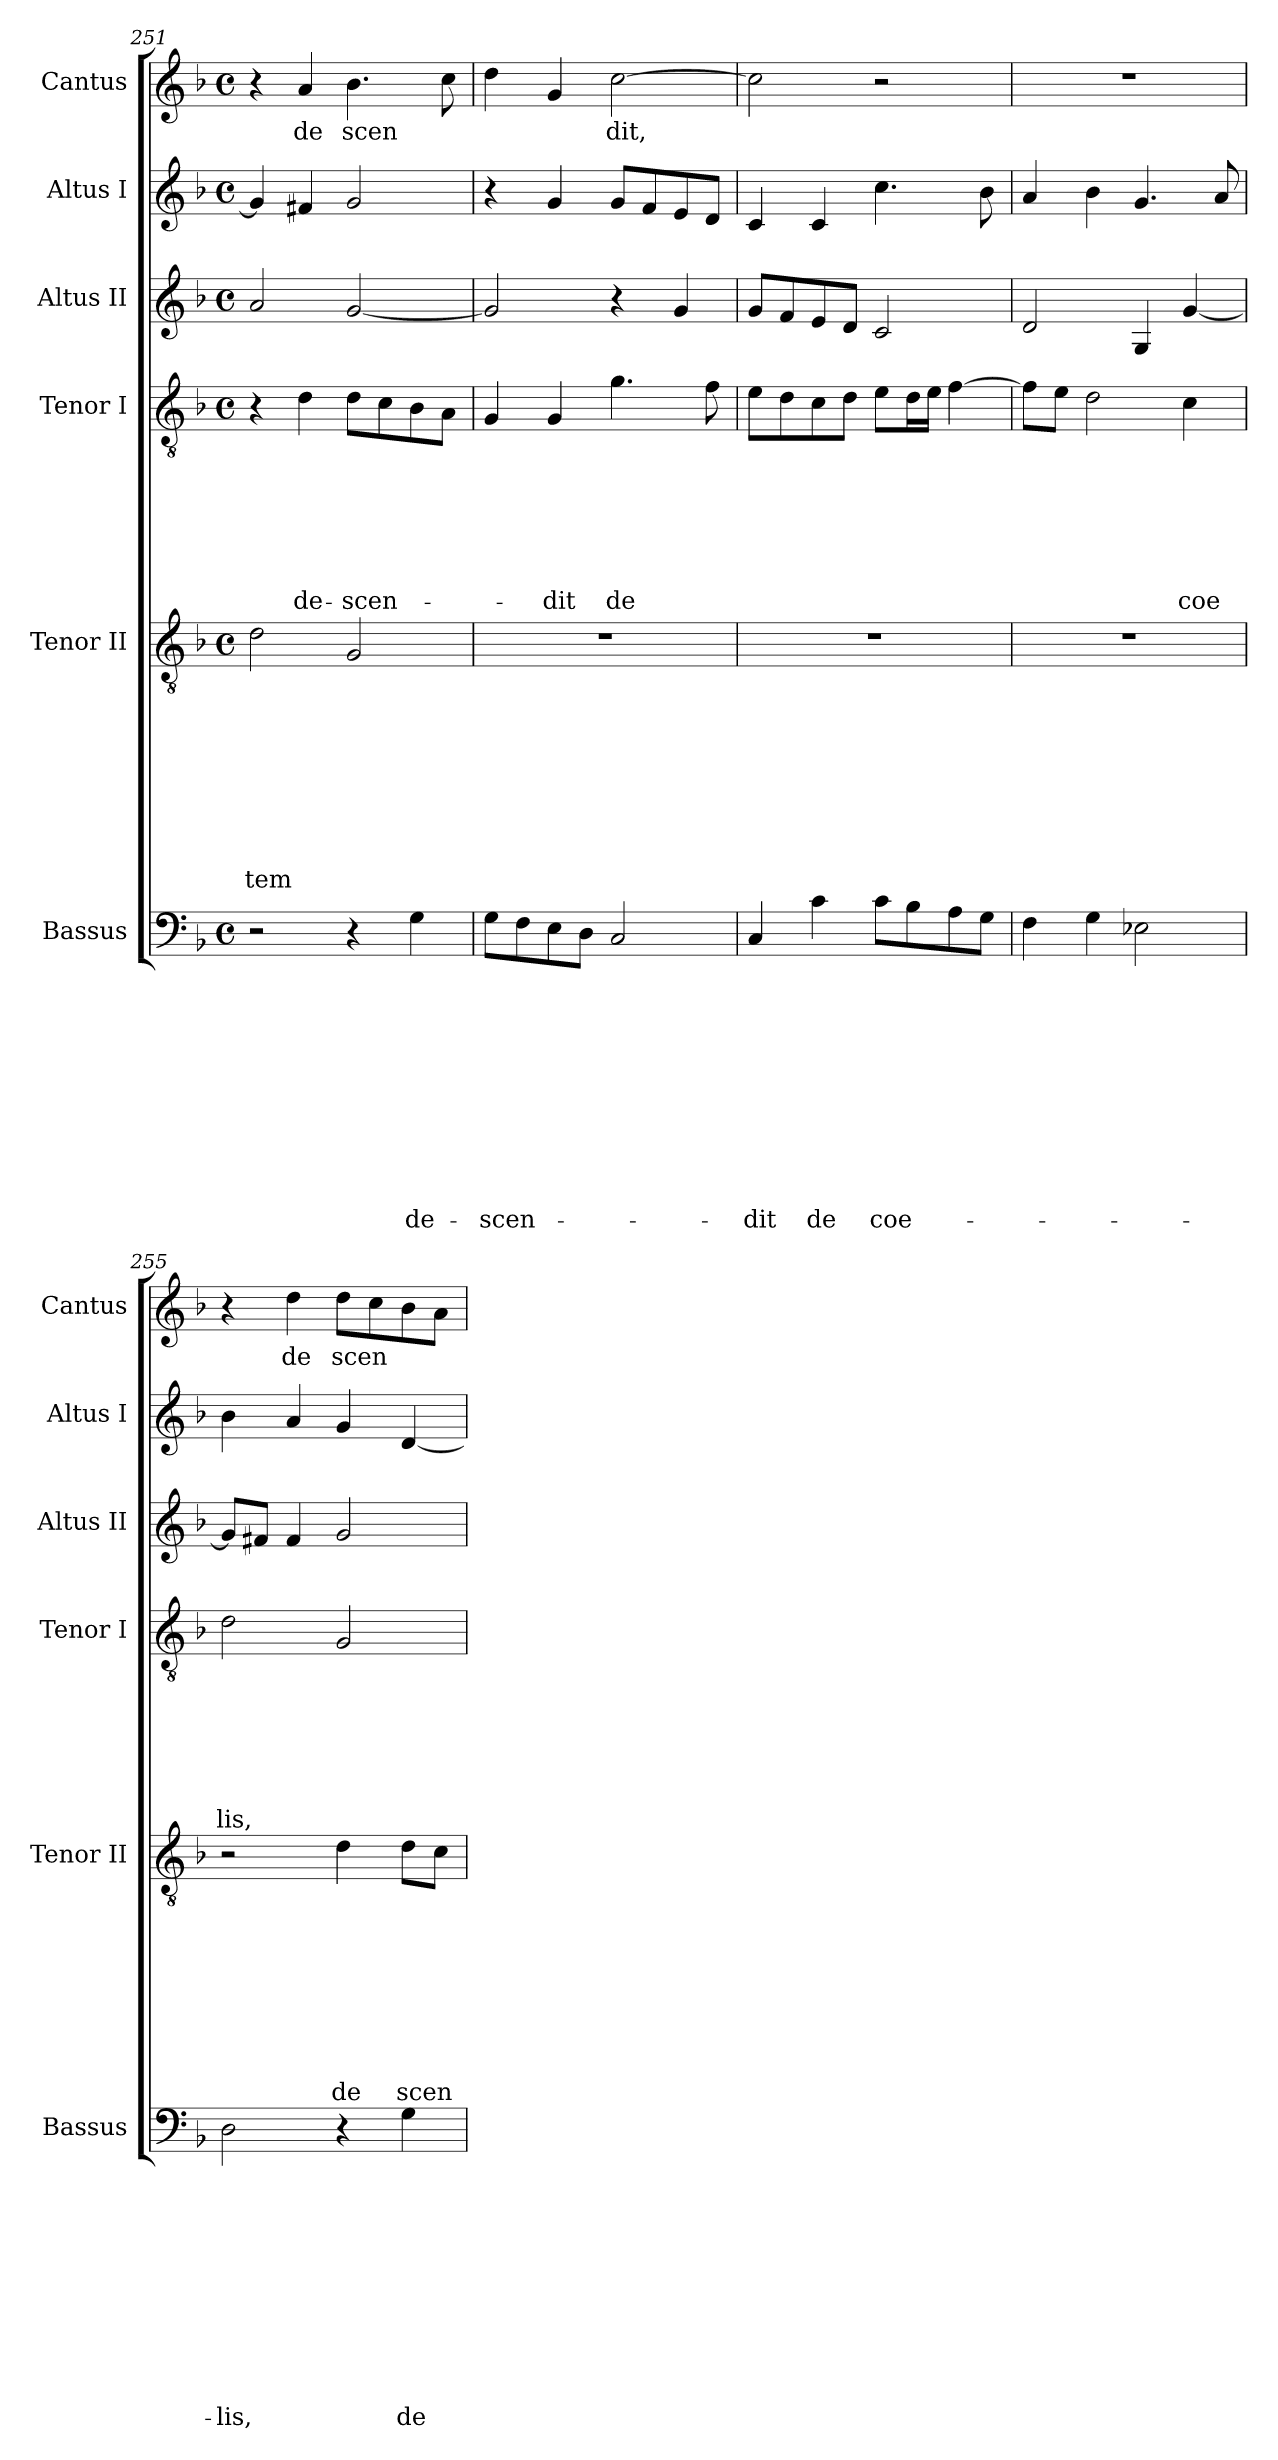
**kern	**text	**text	**text	**text	**text	**text	**text	**text	**text	**text	**text	**kern	**text	**text	**text	**text	**text	**text	**text	**text	**text	**kern	**text	**text	**text	**text	**text	**text	**text	**kern	**kern	**kern	**text
*part6	*part6	*part6	*part6	*part6	*part6	*part6	*part6	*part6	*part6	*part6	*part6	*part5	*part5	*part5	*part5	*part5	*part5	*part5	*part5	*part5	*part5	*part4	*part4	*part4	*part4	*part4	*part4	*part4	*part4	*part3	*part2	*part1	*part1
*staff6	*staff6	*staff6	*staff6	*staff6	*staff6	*staff6	*staff6	*staff6	*staff6	*staff6	*staff6	*staff5	*staff5	*staff5	*staff5	*staff5	*staff5	*staff5	*staff5	*staff5	*staff5	*staff4	*staff4	*staff4	*staff4	*staff4	*staff4	*staff4	*staff4	*staff3	*staff2	*staff1	*staff1
*I"Bassus	*	*	*	*	*	*	*	*	*	*	*	*I"Tenor II	*	*	*	*	*	*	*	*	*	*I"Tenor I	*	*	*	*	*	*	*	*I"Altus II	*I"Altus I	*I"Cantus	*
*I'Bassus	*	*	*	*	*	*	*	*	*	*	*	*I'Tenor II	*	*	*	*	*	*	*	*	*	*I'Tenor I	*	*	*	*	*	*	*	*I'Altus II	*I'Altus I	*I'Cantus	*
*clefF4	*	*	*	*	*	*	*	*	*	*	*	*clefGv2	*	*	*	*	*	*	*	*	*	*clefGv2	*	*	*	*	*	*	*	*clefG2	*clefG2	*clefG2	*
*k[b-]	*	*	*	*	*	*	*	*	*	*	*	*k[b-]	*	*	*	*	*	*	*	*	*	*k[b-]	*	*	*	*	*	*	*	*k[b-]	*k[b-]	*k[b-]	*
*F:	*	*	*	*	*	*	*	*	*	*	*	*F:	*	*	*	*	*	*	*	*	*	*F:	*	*	*	*	*	*	*	*F:	*F:	*F:	*
*M4/4	*	*	*	*	*	*	*	*	*	*	*	*M4/4	*	*	*	*	*	*	*	*	*	*M4/4	*	*	*	*	*	*	*	*M4/4	*M4/4	*M4/4	*
*met(c)	*	*	*	*	*	*	*	*	*	*	*	*met(c)	*	*	*	*	*	*	*	*	*	*met(c)	*	*	*	*	*	*	*	*met(c)	*met(c)	*met(c)	*
=251	=251	=251	=251	=251	=251	=251	=251	=251	=251	=251	=251	=251	=251	=251	=251	=251	=251	=251	=251	=251	=251	=251	=251	=251	=251	=251	=251	=251	=251	=251	=251	=251	=251
!	!	!	!	!	!	!	!	!	!	!	!	!	!	!	!	!	!	!	!	!	!LO:LY:b	!	!	!	!	!	!	!	!	!	!	!	!
2r	.	.	.	.	.	.	.	.	.	.	.	2d\	.	.	.	.	.	.	.	.	-tem	4r	.	.	.	.	.	.	.	2a/	4g/]	4r	.
!	!	!	!	!	!	!	!	!	!	!	!	!	!	!	!	!	!	!	!	!	!	!	!	!	!	!	!	!	!LO:LY:b	!	!	!	!LO:LY:b
.	.	.	.	.	.	.	.	.	.	.	.	.	.	.	.	.	.	.	.	.	.	4d\	.	.	.	.	.	.	de-	.	4f#X/	4a/	de
!	!	!	!	!	!	!	!	!	!	!	!	!	!	!	!	!	!	!	!	!	!	!	!	!	!	!	!	!	!LO:LY:b	!	!	!	!LO:LY:b
4r	.	.	.	.	.	.	.	.	.	.	.	2G/	.	.	.	.	.	.	.	.	.	8d\L	.	.	.	.	.	.	-scen-	[<2g/	2g/	4.b-\	scen
.	.	.	.	.	.	.	.	.	.	.	.	.	.	.	.	.	.	.	.	.	.	8c\	.	.	.	.	.	.	.	.	.	.	.
!	!	!	!	!	!	!	!	!	!	!	!LO:LY:b	!	!	!	!	!	!	!	!	!	!	!	!	!	!	!	!	!	!	!	!	!	!
4G\	.	.	.	.	.	.	.	.	.	.	de-	.	.	.	.	.	.	.	.	.	.	8B-\	.	.	.	.	.	.	.	.	.	.	.
.	.	.	.	.	.	.	.	.	.	.	.	.	.	.	.	.	.	.	.	.	.	8A\J	.	.	.	.	.	.	.	.	.	8cc\	.
=252	=252	=252	=252	=252	=252	=252	=252	=252	=252	=252	=252	=252	=252	=252	=252	=252	=252	=252	=252	=252	=252	=252	=252	=252	=252	=252	=252	=252	=252	=252	=252	=252	=252
!	!	!	!	!	!	!	!	!	!	!	!LO:LY:b	!	!	!	!	!	!	!	!	!	!	!	!	!	!	!	!	!	!	!	!	!	!
8G\L	.	.	.	.	.	.	.	.	.	.	-scen-	1r	.	.	.	.	.	.	.	.	.	4G/	.	.	.	.	.	.	.	2g/]	4r	4dd\	.
8F\	.	.	.	.	.	.	.	.	.	.	.	.	.	.	.	.	.	.	.	.	.	.	.	.	.	.	.	.	.	.	.	.	.
!	!	!	!	!	!	!	!	!	!	!	!	!	!	!	!	!	!	!	!	!	!	!	!	!	!	!	!	!	!LO:LY:b	!	!	!	!
8E\	.	.	.	.	.	.	.	.	.	.	.	.	.	.	.	.	.	.	.	.	.	4G/	.	.	.	.	.	.	-dit	.	4g/	4g/	.
8D\J	.	.	.	.	.	.	.	.	.	.	.	.	.	.	.	.	.	.	.	.	.	.	.	.	.	.	.	.	.	.	.	.	.
!	!	!	!	!	!	!	!	!	!	!	!	!	!	!	!	!	!	!	!	!	!	!	!	!	!	!	!	!	!LO:LY:b	!	!	!	!LO:LY:b
2C/	.	.	.	.	.	.	.	.	.	.	.	.	.	.	.	.	.	.	.	.	.	4.g\	.	.	.	.	.	.	de	4r	8g/L	[>2cc\	dit,
.	.	.	.	.	.	.	.	.	.	.	.	.	.	.	.	.	.	.	.	.	.	.	.	.	.	.	.	.	.	.	8f/	.	.
.	.	.	.	.	.	.	.	.	.	.	.	.	.	.	.	.	.	.	.	.	.	.	.	.	.	.	.	.	.	4g/	8e/	.	.
.	.	.	.	.	.	.	.	.	.	.	.	.	.	.	.	.	.	.	.	.	.	8f\	.	.	.	.	.	.	.	.	8d/J	.	.
=253	=253	=253	=253	=253	=253	=253	=253	=253	=253	=253	=253	=253	=253	=253	=253	=253	=253	=253	=253	=253	=253	=253	=253	=253	=253	=253	=253	=253	=253	=253	=253	=253	=253
!	!	!	!	!	!	!	!	!	!	!	!LO:LY:b	!	!	!	!	!	!	!	!	!	!	!	!	!	!	!	!	!	!	!	!	!	!
4C/	.	.	.	.	.	.	.	.	.	.	-dit	1r	.	.	.	.	.	.	.	.	.	8e\L	.	.	.	.	.	.	.	8g/L	4c/	2cc\]	.
.	.	.	.	.	.	.	.	.	.	.	.	.	.	.	.	.	.	.	.	.	.	8d\	.	.	.	.	.	.	.	8f/	.	.	.
!	!	!	!	!	!	!	!	!	!	!	!LO:LY:b	!	!	!	!	!	!	!	!	!	!	!	!	!	!	!	!	!	!	!	!	!	!
4c\	.	.	.	.	.	.	.	.	.	.	de	.	.	.	.	.	.	.	.	.	.	8c\	.	.	.	.	.	.	.	8e/	4c/	.	.
.	.	.	.	.	.	.	.	.	.	.	.	.	.	.	.	.	.	.	.	.	.	8d\J	.	.	.	.	.	.	.	8d/J	.	.	.
!	!	!	!	!	!	!	!	!	!	!	!LO:LY:b	!	!	!	!	!	!	!	!	!	!	!	!	!	!	!	!	!	!	!	!	!	!
8c\L	.	.	.	.	.	.	.	.	.	.	coe-	.	.	.	.	.	.	.	.	.	.	8e\L	.	.	.	.	.	.	.	2c/	4.cc\	2r	.
8B-\	.	.	.	.	.	.	.	.	.	.	.	.	.	.	.	.	.	.	.	.	.	16d\L	.	.	.	.	.	.	.	.	.	.	.
.	.	.	.	.	.	.	.	.	.	.	.	.	.	.	.	.	.	.	.	.	.	16e\JJ	.	.	.	.	.	.	.	.	.	.	.
8A\	.	.	.	.	.	.	.	.	.	.	.	.	.	.	.	.	.	.	.	.	.	[<4f\	.	.	.	.	.	.	.	.	.	.	.
8G\J	.	.	.	.	.	.	.	.	.	.	.	.	.	.	.	.	.	.	.	.	.	.	.	.	.	.	.	.	.	.	8b-\	.	.
!!LO:LB:g=z
=254	=254	=254	=254	=254	=254	=254	=254	=254	=254	=254	=254	=254	=254	=254	=254	=254	=254	=254	=254	=254	=254	=254	=254	=254	=254	=254	=254	=254	=254	=254	=254	=254	=254
4F\	.	.	.	.	.	.	.	.	.	.	.	1r	.	.	.	.	.	.	.	.	.	8f\L]	.	.	.	.	.	.	.	2d/	4a/	1r	.
.	.	.	.	.	.	.	.	.	.	.	.	.	.	.	.	.	.	.	.	.	.	8e\J	.	.	.	.	.	.	.	.	.	.	.
4G\	.	.	.	.	.	.	.	.	.	.	.	.	.	.	.	.	.	.	.	.	.	2d\	.	.	.	.	.	.	.	.	4b-\	.	.
2E-X\	.	.	.	.	.	.	.	.	.	.	.	.	.	.	.	.	.	.	.	.	.	.	.	.	.	.	.	.	.	4G/	4.g/	.	.
!	!	!	!	!	!	!	!	!	!	!	!	!	!	!	!	!	!	!	!	!	!	!	!	!	!	!	!	!	!LO:LY:b	!	!	!	!
.	.	.	.	.	.	.	.	.	.	.	.	.	.	.	.	.	.	.	.	.	.	4c\	.	.	.	.	.	.	coe	[<4g/	.	.	.
.	.	.	.	.	.	.	.	.	.	.	.	.	.	.	.	.	.	.	.	.	.	.	.	.	.	.	.	.	.	.	8a/	.	.
=255	=255	=255	=255	=255	=255	=255	=255	=255	=255	=255	=255	=255	=255	=255	=255	=255	=255	=255	=255	=255	=255	=255	=255	=255	=255	=255	=255	=255	=255	=255	=255	=255	=255
!	!	!	!	!	!	!	!	!	!	!	!LO:LY:b	!	!	!	!	!	!	!	!	!	!	!	!	!	!	!	!	!	!LO:LY:b	!	!	!	!
2D\	.	.	.	.	.	.	.	.	.	.	-lis,	2r	.	.	.	.	.	.	.	.	.	2d\	.	.	.	.	.	.	lis,	8g/L]	4b-\	4r	.
.	.	.	.	.	.	.	.	.	.	.	.	.	.	.	.	.	.	.	.	.	.	.	.	.	.	.	.	.	.	8f#X/J	.	.	.
!	!	!	!	!	!	!	!	!	!	!	!	!	!	!	!	!	!	!	!	!	!	!	!	!	!	!	!	!	!	!	!	!	!LO:LY:b
.	.	.	.	.	.	.	.	.	.	.	.	.	.	.	.	.	.	.	.	.	.	.	.	.	.	.	.	.	.	4f#/	4a/	4dd\	de
!	!	!	!	!	!	!	!	!	!	!	!	!	!	!	!	!	!	!	!	!	!LO:LY:b	!	!	!	!	!	!	!	!	!	!	!	!LO:LY:b
4r	.	.	.	.	.	.	.	.	.	.	.	4d\	.	.	.	.	.	.	.	.	de	2G/	.	.	.	.	.	.	.	2g/	4g/	8dd\L	scen
.	.	.	.	.	.	.	.	.	.	.	.	.	.	.	.	.	.	.	.	.	.	.	.	.	.	.	.	.	.	.	.	8cc\	.
!	!	!	!	!	!	!	!	!	!	!	!LO:LY:b	!	!	!	!	!	!	!	!	!	!LO:LY:b	!	!	!	!	!	!	!	!	!	!	!	!
4G\	.	.	.	.	.	.	.	.	.	.	de	8d\L	.	.	.	.	.	.	.	.	scen	.	.	.	.	.	.	.	.	.	[<4d/	8b-\	.
.	.	.	.	.	.	.	.	.	.	.	.	8c\J	.	.	.	.	.	.	.	.	.	.	.	.	.	.	.	.	.	.	.	8a\J	.
=	=	=	=	=	=	=	=	=	=	=	=	=	=	=	=	=	=	=	=	=	=	=	=	=	=	=	=	=	=	=	=	=	=
*-	*-	*-	*-	*-	*-	*-	*-	*-	*-	*-	*-	*-	*-	*-	*-	*-	*-	*-	*-	*-	*-	*-	*-	*-	*-	*-	*-	*-	*-	*-	*-	*-	*-
